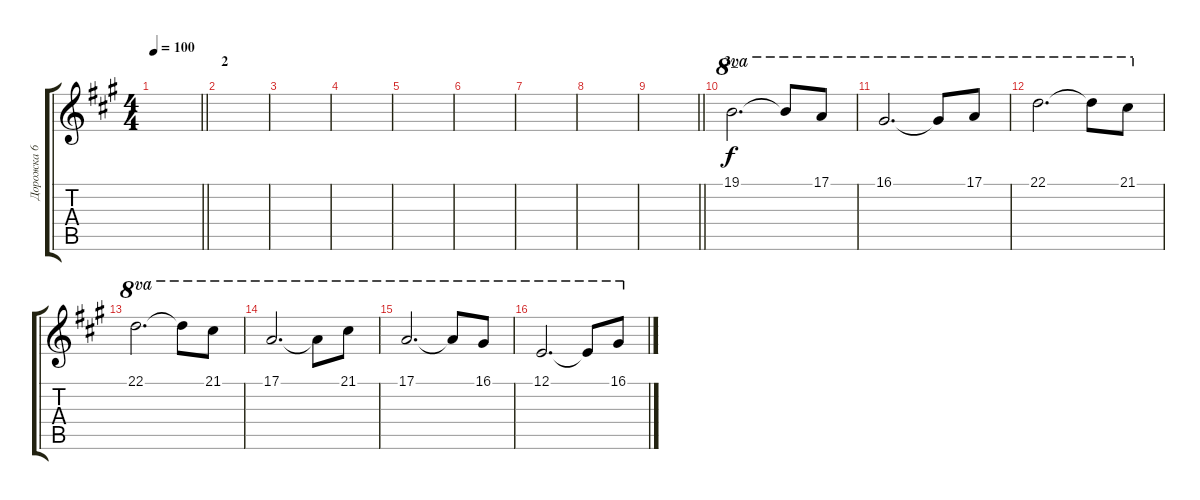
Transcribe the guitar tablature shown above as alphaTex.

\track ("Дорожка 6" "Дорожка 6") {instrument flute}
\staff {score tabs}
\tuning (E4 B3 G3 D3 A2 E2) {hide}
\ts (4 4)
\tempo 100
\clef g2
\barLineRight lightlight
\ks f#minor
|
\section ("" "2")
|
|
|
|
|
|
|
\barLineRight lightlight
|
\section ("" "3_")
19.1.2{d ot 8va} 19.1{t}.8{ot 8va} 17.1.8{ot 8va} |
16.1.2{d ot 8va} 16.1{t}.8{ot 8va} 17.1.8{ot 8va} |
22.1.2{d ot 8va} 22.1{t}.8{ot 8va} 21.1.8{ot 8va} |
22.1.2{d ot 8va} 22.1{t}.8{ot 8va} 21.1.8{ot 8va} |
17.1.2{d ot 8va} 17.1{t}.8{ot 8va} 21.1.8{ot 8va} |
17.1.2{d ot 8va} 17.1{t}.8{ot 8va} 16.1.8{ot 8va} |
12.1.2{d ot 8va} 12.1{t}.8{ot 8va} 16.1.8{ot 8va}
